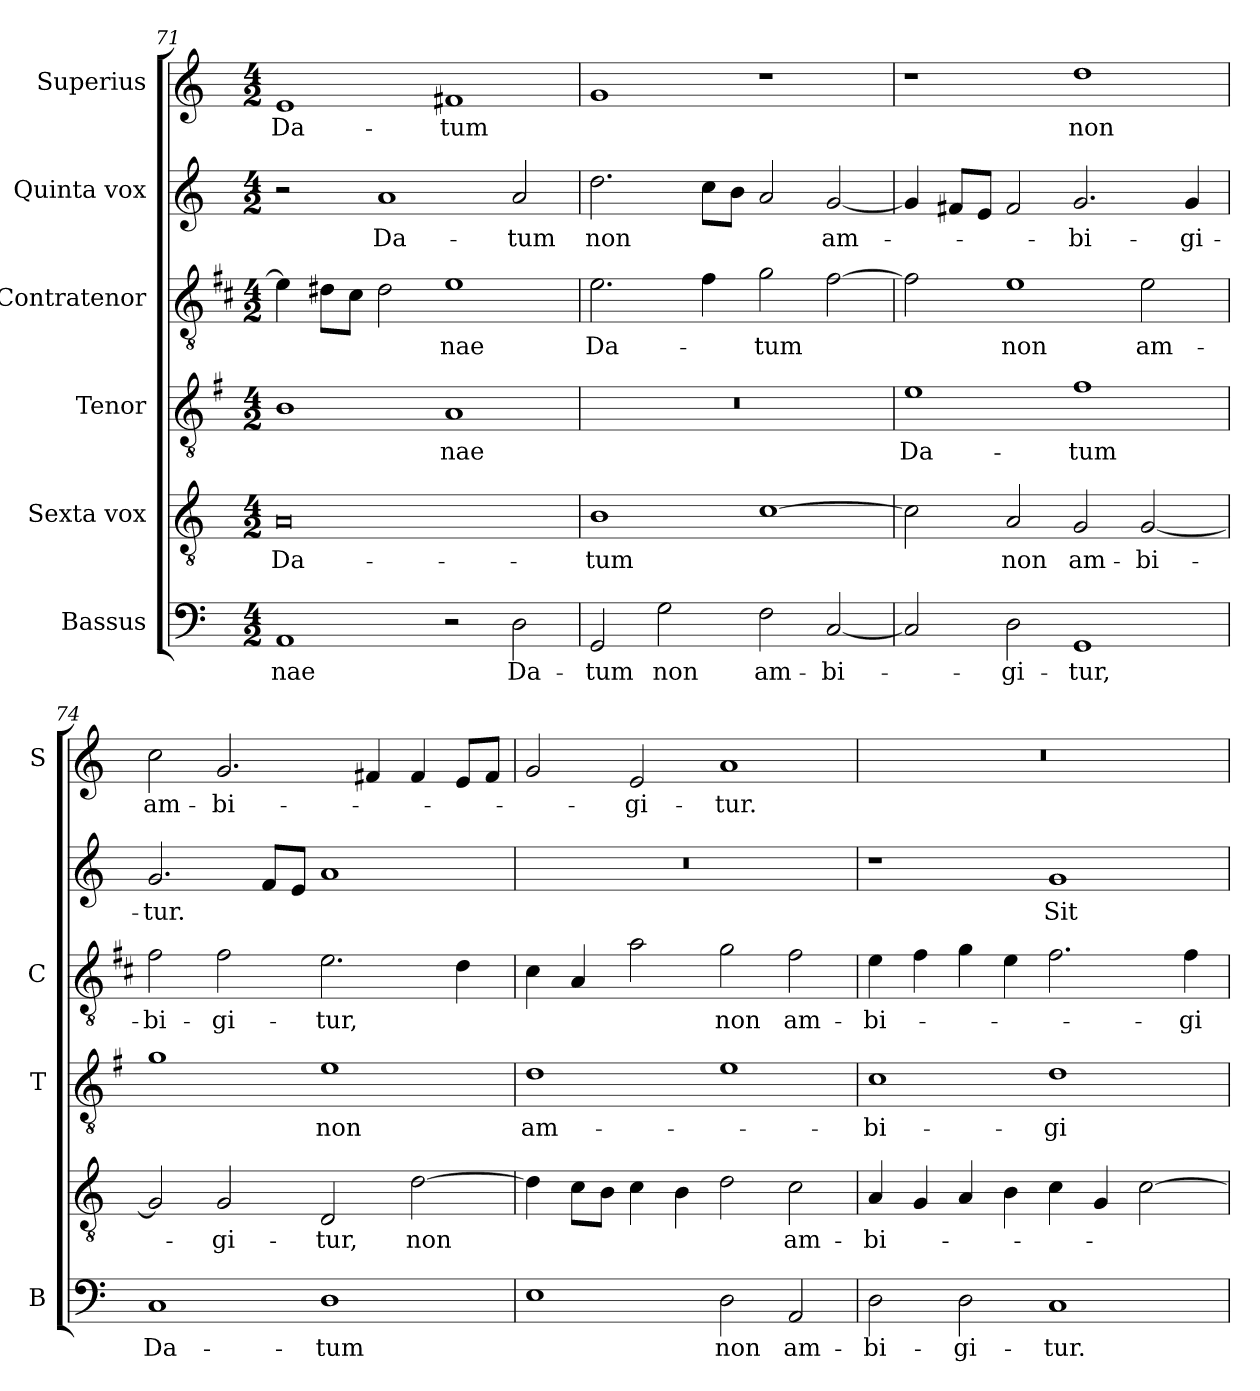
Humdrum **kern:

**kern	**text	**kern	**text	**kern	**text	**kern	**text	**kern	**text	**kern	**text
*part6	*part6	*part5	*part5	*part4	*part4	*part3	*part3	*part2	*part2	*part1	*part1
*staff6	*staff6	*staff5	*staff5	*staff4	*staff4	*staff3	*staff3	*staff2	*staff2	*staff1	*staff1
*I"Bassus	*	*I"Sexta vox	*	*I"Tenor	*	*I"Contratenor	*	*I"Quinta vox	*	*I"Superius	*
*I'B	*	*	*	*I'T	*	*I'C	*	*	*	*I'S	*
*clefF4	*	*clefGv2	*	*clefGv2	*	*clefGv2	*	*clefG2	*	*clefG2	*
*	*	*	*	*ITrd4c7	*	*ITrd1c2	*	*	*	*	*
*k[]	*	*k[]	*	*k[]	*	*k[]	*	*k[]	*	*k[]	*
*C:	*	*C:	*	*C:	*	*C:	*	*C:	*	*C:	*
*M4/2	*	*M4/2	*	*M4/2	*	*M4/2	*	*M4/2	*	*M4/2	*
=71	=71	=71	=71	=71	=71	=71	=71	=71	=71	=71	=71
!	!LO:LY:b	!	!LO:LY:b	!	!	!	!	!	!	!	!LO:LY:b
1AA	-nae	0A	Da-	1E	.	4d\]	.	2r	.	1e	Da-
.	.	.	.	.	.	8c#X\L	.	.	.	.	.
.	.	.	.	.	.	8B\J	.	.	.	.	.
!	!	!	!	!	!	!	!	!	!LO:LY:b	!	!
.	.	.	.	.	.	2c#\	.	1a	Da-	.	.
!	!	!	!	!	!LO:LY:b	!	!LO:LY:b	!	!	!	!LO:LY:b
2r	.	.	.	1D	-nae	1d	-nae	.	.	1f#X	-tum
!	!LO:LY:b	!	!	!	!	!	!	!	!LO:LY:b	!	!
2D\	Da-	.	.	.	.	.	.	2a/	-tum	.	.
!!LO:LB:g=z
=72	=72	=72	=72	=72	=72	=72	=72	=72	=72	=72	=72
!	!LO:LY:b	!	!LO:LY:b	!	!	!	!LO:LY:b	!	!LO:LY:b	!	!
2GG/	-tum	1B	-tum	0r	.	2.d\	Da-	2.dd\	non	1g	.
!	!LO:LY:b	!	!	!	!	!	!	!	!	!	!
2G\	non	.	.	.	.	.	.	.	.	.	.
.	.	.	.	.	.	4e\	.	8cc\L	.	.	.
.	.	.	.	.	.	.	.	8b\J	.	.	.
!	!LO:LY:b	!	!	!	!	!	!LO:LY:b	!	!	!	!
2F\	am-	[1c	.	.	.	2f\	-tum	2a/	.	1r	.
!	!LO:LY:b	!	!	!	!	!	!	!	!LO:LY:b	!	!
[2C/	-bi-	.	.	.	.	[2e\	.	[2g/	am-	.	.
=73	=73	=73	=73	=73	=73	=73	=73	=73	=73	=73	=73
!	!	!	!	!	!LO:LY:b	!	!	!	!	!	!
2C/]	.	2c\]	.	1A	Da-	2e\]	.	4g/]	.	1r	.
.	.	.	.	.	.	.	.	8f#X/L	.	.	.
.	.	.	.	.	.	.	.	8e/J	.	.	.
!	!LO:LY:b	!	!LO:LY:b	!	!	!	!LO:LY:b	!	!	!	!
2D\	-gi-	2A/	non	.	.	1d	non	2f#/	.	.	.
!	!LO:LY:b	!	!LO:LY:b	!	!LO:LY:b	!	!	!	!LO:LY:b	!	!LO:LY:b
1GG	-tur,	2G/	am-	1B	-tum	.	.	2.g/	-bi-	1dd	non
!	!	!	!LO:LY:b	!	!	!	!LO:LY:b	!	!	!	!
.	.	[2G/	-bi-	.	.	2d\	am-	.	.	.	.
!	!	!	!	!	!	!	!	!	!LO:LY:b	!	!
.	.	.	.	.	.	.	.	4g/	-gi-	.	.
=74	=74	=74	=74	=74	=74	=74	=74	=74	=74	=74	=74
!	!LO:LY:b	!	!	!	!	!	!LO:LY:b	!	!LO:LY:b	!	!LO:LY:b
1C	Da-	2G/]	.	1c	.	2e\	-bi-	2.g/	-tur.	2cc\	am-
!	!	!	!LO:LY:b	!	!	!	!LO:LY:b	!	!	!	!LO:LY:b
.	.	2G/	-gi-	.	.	2e\	-gi-	.	.	2.g/	-bi-
.	.	.	.	.	.	.	.	8f/L	.	.	.
.	.	.	.	.	.	.	.	8e/J	.	.	.
!	!LO:LY:b	!	!LO:LY:b	!	!LO:LY:b	!	!LO:LY:b	!	!	!	!
1D	-tum	2D/	-tur,	1A	non	2.d\	-tur,	1a	.	.	.
.	.	.	.	.	.	.	.	.	.	4f#X/	.
!	!	!	!LO:LY:b	!	!	!	!	!	!	!	!
.	.	[2d\	non	.	.	.	.	.	.	4f#/	.
.	.	.	.	.	.	4c\	.	.	.	8e/L	.
.	.	.	.	.	.	.	.	.	.	8f#/J	.
=75	=75	=75	=75	=75	=75	=75	=75	=75	=75	=75	=75
!	!	!	!	!	!LO:LY:b	!	!	!	!	!	!
1E	.	4d\]	.	1G	am-	4B\	.	0r	.	2g/	.
.	.	8c\L	.	.	.	4G/	.	.	.	.	.
.	.	8B\J	.	.	.	.	.	.	.	.	.
!	!	!	!	!	!	!	!	!	!	!	!LO:LY:b
.	.	4c\	.	.	.	2g\	.	.	.	2e/	-gi-
.	.	4B\	.	.	.	.	.	.	.	.	.
!	!LO:LY:b	!	!	!	!	!	!LO:LY:b	!	!	!	!LO:LY:b
2D\	non	2d\	.	1A	.	2f\	non	.	.	1a	-tur.
!	!LO:LY:b	!	!LO:LY:b	!	!	!	!LO:LY:b	!	!	!	!
2AA/	am-	2c\	am-	.	.	2e\	am-	.	.	.	.
=76	=76	=76	=76	=76	=76	=76	=76	=76	=76	=76	=76
!	!LO:LY:b	!	!LO:LY:b	!	!LO:LY:b	!	!LO:LY:b	!	!	!	!
2D\	-bi-	4A/	-bi-	1F	-bi-	4d\	-bi-	1r	.	0r	.
.	.	4G/	.	.	.	4e\	.	.	.	.	.
!	!LO:LY:b	!	!	!	!	!	!	!	!	!	!
2D\	-gi-	4A/	.	.	.	4f\	.	.	.	.	.
.	.	4B\	.	.	.	4d\	.	.	.	.	.
!	!LO:LY:b	!	!	!	!LO:LY:b	!	!	!	!LO:LY:b	!	!
1C	-tur.	4c\	.	1G	-gi-	2.e\	.	1g	Sit	.	.
.	.	4G/	.	.	.	.	.	.	.	.	.
.	.	[2c\	.	.	.	.	.	.	.	.	.
!	!	!	!	!	!	!	!LO:LY:b	!	!	!	!
.	.	.	.	.	.	4e\	-gi-	.	.	.	.
=	=	=	=	=	=	=	=	=	=	=	=
*-	*-	*-	*-	*-	*-	*-	*-	*-	*-	*-	*-
